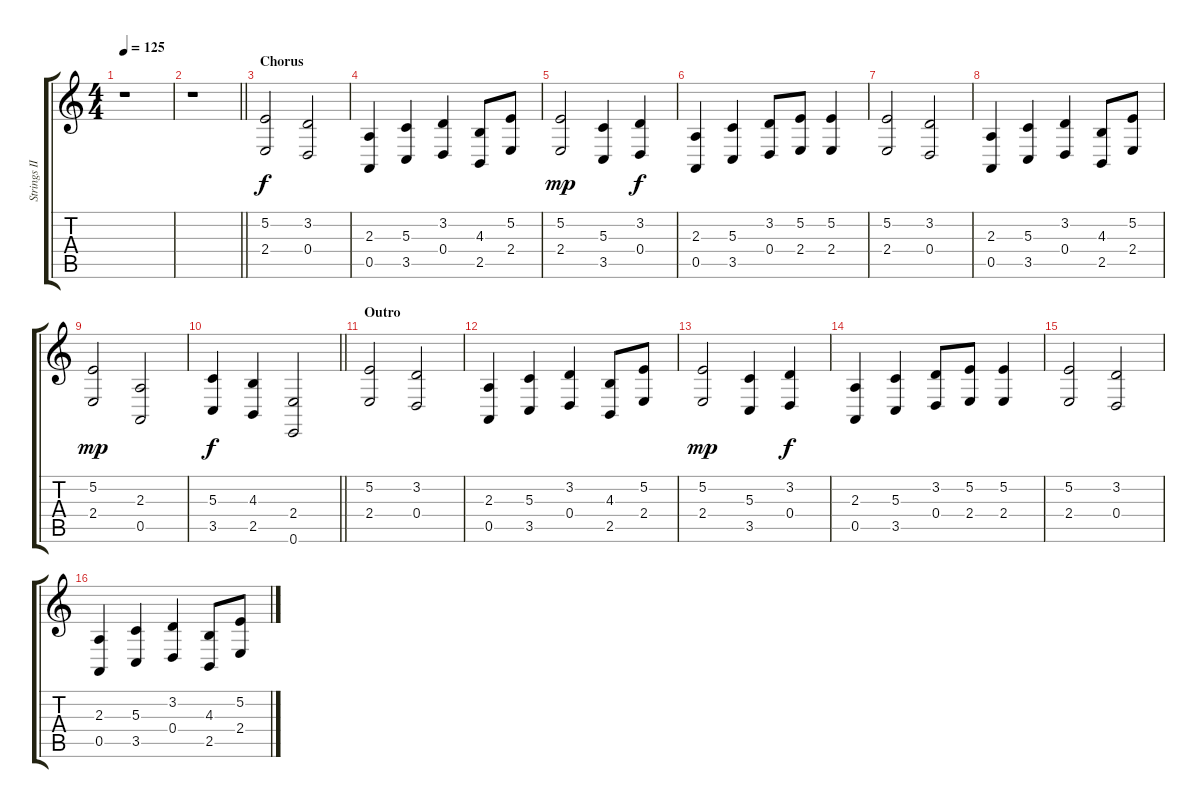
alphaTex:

\track ("Strings III" "Strings II") {instrument stringensemble1}
\staff {score tabs}
\tuning (E4 B3 G3 D3 A2 E2) {hide}
\ts (4 4)
\tempo 125
\clef g2
\ks c
r.1{dy f} |
\barLineRight lightlight
r.1 |
\section ("" "Chorus")
(5.2 2.4).2{volume 6 balance 7 instrument stringensemble1} (3.2 0.4).2 |
(2.3 0.5).4 (5.3 3.5).4 (3.2 0.4).4 (4.3 2.5).8 (5.2 2.4).8 |
(5.2 2.4).2{dy mp} (5.3 3.5).4 (3.2 0.4).4{dy f} |
(2.3 0.5).4 (5.3 3.5).4 (3.2 0.4).8 (5.2 2.4).8 (5.2 2.4).4 |
(5.2 2.4).2 (3.2 0.4).2 |
(2.3 0.5).4 (5.3 3.5).4 (3.2 0.4).4 (4.3 2.5).8 (5.2 2.4).8 |
(5.2 2.4).2{dy mp} (2.3 0.5).2 |
\barLineRight lightlight
(5.3 3.5).4{dy f} (4.3 2.5).4 (2.4 0.6).2 |
\section ("" "Outro")
(5.2 2.4).2 (3.2 0.4).2 |
(2.3 0.5).4 (5.3 3.5).4 (3.2 0.4).4 (4.3 2.5).8 (5.2 2.4).8 |
(5.2 2.4).2{dy mp} (5.3 3.5).4 (3.2 0.4).4{dy f} |
(2.3 0.5).4 (5.3 3.5).4 (3.2 0.4).8 (5.2 2.4).8 (5.2 2.4).4 |
(5.2 2.4).2 (3.2 0.4).2 |
(2.3 0.5).4 (5.3 3.5).4 (3.2 0.4).4 (4.3 2.5).8 (5.2 2.4).8
